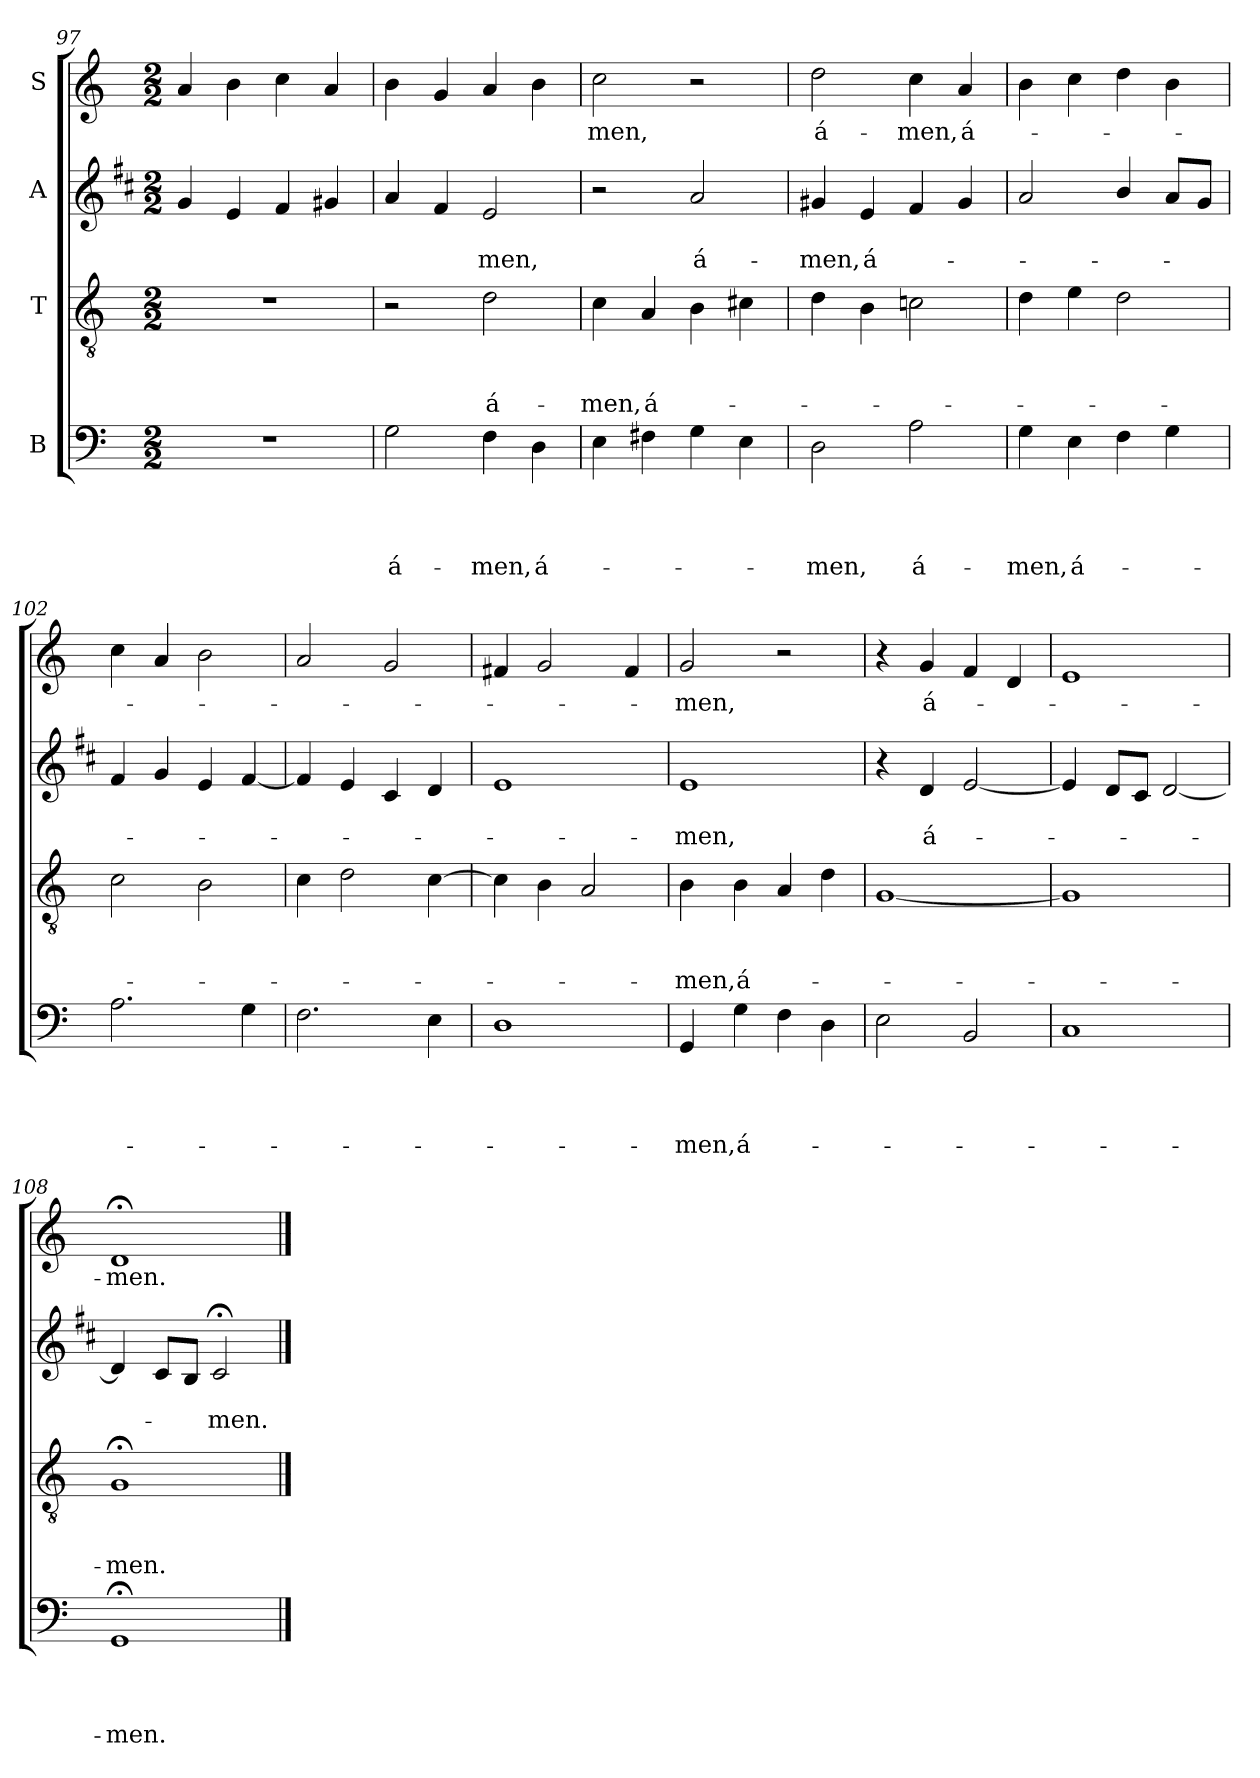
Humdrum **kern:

**kern	**text	**text	**text	**text	**kern	**text	**text	**text	**kern	**text	**text	**kern	**text
*part4	*part4	*part4	*part4	*part4	*part3	*part3	*part3	*part3	*part2	*part2	*part2	*part1	*part1
*staff4	*staff4	*staff4	*staff4	*staff4	*staff3	*staff3	*staff3	*staff3	*staff2	*staff2	*staff2	*staff1	*staff1
*I"B	*	*	*	*	*I"T	*	*	*	*I"A	*	*	*I"S	*
*clefF4	*	*	*	*	*clefGv2	*	*	*	*clefG2	*	*	*clefG2	*
*	*	*	*	*	*	*	*	*	*ITrd1c2	*	*	*	*
*k[]	*	*	*	*	*k[]	*	*	*	*k[]	*	*	*k[]	*
*C:	*	*	*	*	*C:	*	*	*	*C:	*	*	*C:	*
*M2/2	*	*	*	*	*M2/2	*	*	*	*M2/2	*	*	*M2/2	*
=97	=97	=97	=97	=97	=97	=97	=97	=97	=97	=97	=97	=97	=97
1r	.	.	.	.	1r	.	.	.	4f/	.	.	4a/	.
.	.	.	.	.	.	.	.	.	4d/	.	.	4b\	.
.	.	.	.	.	.	.	.	.	4e/	.	.	4cc\	.
.	.	.	.	.	.	.	.	.	4f#X/	.	.	4a/	.
=98	=98	=98	=98	=98	=98	=98	=98	=98	=98	=98	=98	=98	=98
!	!	!	!	!LO:LY:b	!	!	!	!	!	!	!	!	!
2G\	.	.	.	á-	2r	.	.	.	4g/	.	.	4b\	.
.	.	.	.	.	.	.	.	.	4e/	.	.	4g/	.
!	!	!	!	!LO:LY:b	!	!	!	!LO:LY:b	!	!	!LO:LY:b	!	!
4F\	.	.	.	-men,	2d\	.	.	á-	2d/	.	-men,	4a/	.
!	!	!	!	!LO:LY:b	!	!	!	!	!	!	!	!	!
4D\	.	.	.	á-	.	.	.	.	.	.	.	4b\	.
=99	=99	=99	=99	=99	=99	=99	=99	=99	=99	=99	=99	=99	=99
!	!	!	!	!	!	!	!	!LO:LY:b	!	!	!	!	!LO:LY:b
4E\	.	.	.	.	4c\	.	.	-men,	2r	.	.	2cc\	-men,
!	!	!	!	!	!	!	!	!LO:LY:b	!	!	!	!	!
4F#X\	.	.	.	.	4A/	.	.	á-	.	.	.	.	.
!	!	!	!	!	!	!	!	!	!	!	!LO:LY:b	!	!
4G\	.	.	.	.	4B\	.	.	.	2g/	.	á-	2r	.
4E\	.	.	.	.	4c#X\	.	.	.	.	.	.	.	.
=100	=100	=100	=100	=100	=100	=100	=100	=100	=100	=100	=100	=100	=100
!	!	!	!	!LO:LY:b	!	!	!	!	!	!	!LO:LY:b	!	!LO:LY:b
2D\	.	.	.	-men,	4d\	.	.	.	4f#X/	.	-men,	2dd\	á-
!	!	!	!	!	!	!	!	!	!	!	!LO:LY:b	!	!
.	.	.	.	.	4B\	.	.	.	4d/	.	á-	.	.
!	!	!	!	!LO:LY:b	!	!	!	!	!	!	!	!	!LO:LY:b
2A\	.	.	.	á-	2cn\	.	.	.	4e/	.	.	4cc\	-men,
!	!	!	!	!	!	!	!	!	!	!	!	!	!LO:LY:b
.	.	.	.	.	.	.	.	.	4f#/	.	.	4a/	á-
!!LO:LB:g=z
=101	=101	=101	=101	=101	=101	=101	=101	=101	=101	=101	=101	=101	=101
!	!	!	!	!LO:LY:b	!	!	!	!	!	!	!	!	!
4G\	.	.	.	-men,	4d\	.	.	.	2g/	.	.	4b\	.
!	!	!	!	!LO:LY:b	!	!	!	!	!	!	!	!	!
4E\	.	.	.	á-	4e\	.	.	.	.	.	.	4cc\	.
4F\	.	.	.	.	2d\	.	.	.	4a/	.	.	4dd\	.
4G\	.	.	.	.	.	.	.	.	8g/L	.	.	4b\	.
.	.	.	.	.	.	.	.	.	8f/J	.	.	.	.
=102	=102	=102	=102	=102	=102	=102	=102	=102	=102	=102	=102	=102	=102
2.A\	.	.	.	.	2c\	.	.	.	4e/	.	.	4cc\	.
.	.	.	.	.	.	.	.	.	4f/	.	.	4a/	.
.	.	.	.	.	2B\	.	.	.	4d/	.	.	2b\	.
4G\	.	.	.	.	.	.	.	.	[4e/	.	.	.	.
=103	=103	=103	=103	=103	=103	=103	=103	=103	=103	=103	=103	=103	=103
2.F\	.	.	.	.	4c\	.	.	.	4e/]	.	.	2a/	.
.	.	.	.	.	2d\	.	.	.	4d/	.	.	.	.
.	.	.	.	.	.	.	.	.	4B/	.	.	2g/	.
4E\	.	.	.	.	[4c\	.	.	.	4c/	.	.	.	.
=104	=104	=104	=104	=104	=104	=104	=104	=104	=104	=104	=104	=104	=104
1D	.	.	.	.	4c\]	.	.	.	1d	.	.	4f#X/	.
.	.	.	.	.	4B\	.	.	.	.	.	.	2g/	.
.	.	.	.	.	2A/	.	.	.	.	.	.	.	.
.	.	.	.	.	.	.	.	.	.	.	.	4f#/	.
=105	=105	=105	=105	=105	=105	=105	=105	=105	=105	=105	=105	=105	=105
!	!	!	!	!LO:LY:b	!	!	!	!LO:LY:b	!	!	!LO:LY:b	!	!LO:LY:b
4GG/	.	.	.	-men,	4B\	.	.	-men,	1d	.	-men,	2g/	-men,
!	!	!	!	!LO:LY:b	!	!	!	!LO:LY:b	!	!	!	!	!
4G\	.	.	.	á-	4B\	.	.	á-	.	.	.	.	.
4F\	.	.	.	.	4A/	.	.	.	.	.	.	2r	.
4D\	.	.	.	.	4d\	.	.	.	.	.	.	.	.
=106	=106	=106	=106	=106	=106	=106	=106	=106	=106	=106	=106	=106	=106
2E\	.	.	.	.	[1G	.	.	.	4r	.	.	4r	.
!	!	!	!	!	!	!	!	!	!	!	!LO:LY:b	!	!LO:LY:b
.	.	.	.	.	.	.	.	.	4c/	.	á-	4g/	á-
2BB/	.	.	.	.	.	.	.	.	[2d/	.	.	4f/	.
.	.	.	.	.	.	.	.	.	.	.	.	4d/	.
!!LO:PB:g=z
=107	=107	=107	=107	=107	=107	=107	=107	=107	=107	=107	=107	=107	=107
1C	.	.	.	.	1G]	.	.	.	4d/]	.	.	1e	.
.	.	.	.	.	.	.	.	.	8c/L	.	.	.	.
.	.	.	.	.	.	.	.	.	8B/J	.	.	.	.
.	.	.	.	.	.	.	.	.	[2c/	.	.	.	.
=108	=108	=108	=108	=108	=108	=108	=108	=108	=108	=108	=108	=108	=108
!	!	!	!	!LO:LY:b	!	!	!	!LO:LY:b	!	!	!	!	!LO:LY:b
1GG;	.	.	.	-men.	1G;	.	.	-men.	4c/]	.	.	1d;	-men.
.	.	.	.	.	.	.	.	.	8B/L	.	.	.	.
.	.	.	.	.	.	.	.	.	8A/J	.	.	.	.
!	!	!	!	!	!	!	!	!	!	!	!LO:LY:b	!	!
.	.	.	.	.	.	.	.	.	2B;/	.	-men.	.	.
==	==	==	==	==	==	==	==	==	==	==	==	==	==
*-	*-	*-	*-	*-	*-	*-	*-	*-	*-	*-	*-	*-	*-
